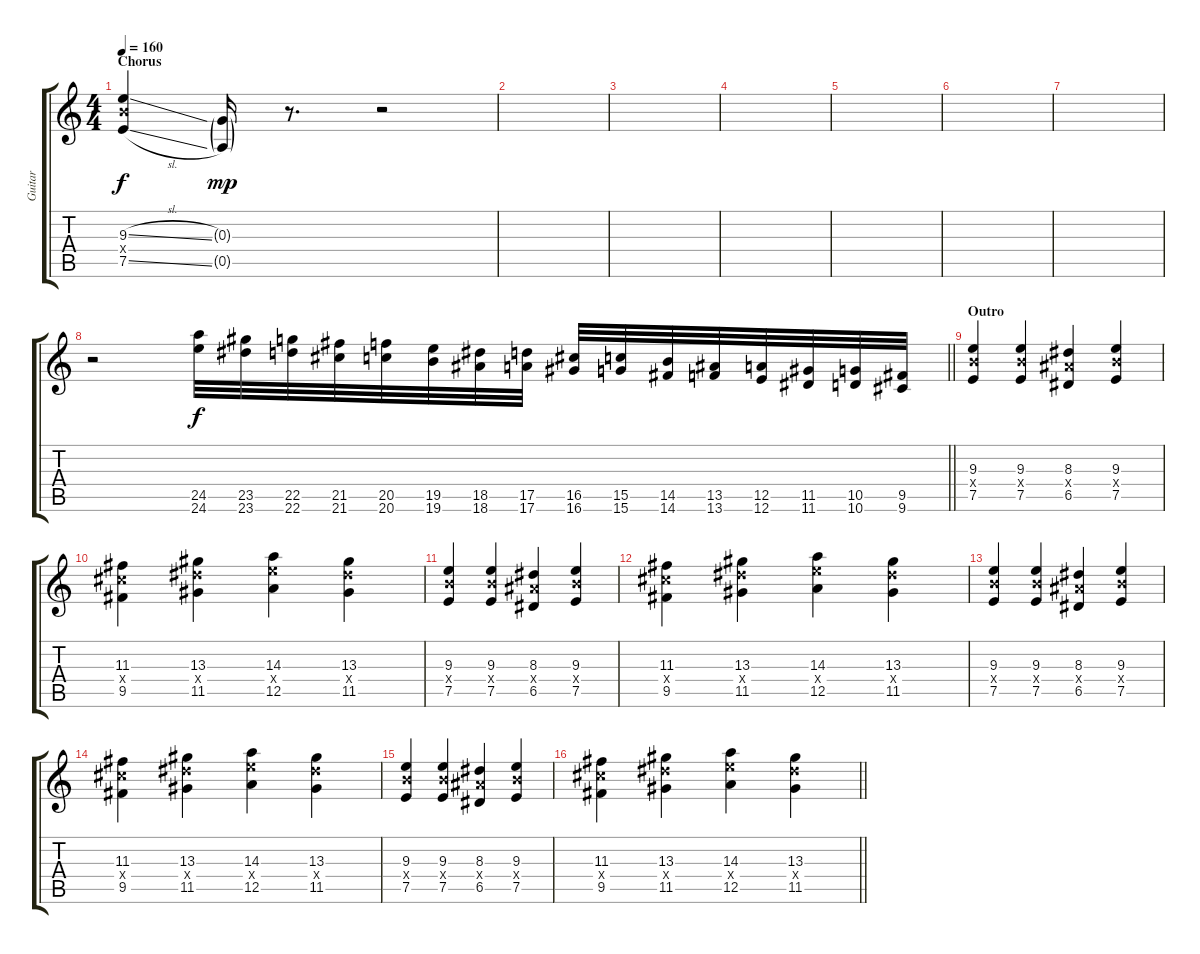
\track ("Guitar" "Guitar") {instrument electricguitarmuted}
\staff {score tabs}
\tuning (E4 B3 G3 D3 A2 E2) {hide}
\ts (4 4)
\section ("" "Chorus")
\tempo 160
\clef g2
\ks c
(9.3{sl} 9.4{x} 7.5{sl}).4{dy f} (0.3{g} 0.5{g}).16{dy mp} r.8{d} r.2 |
|
|
|
|
|
|
\barLineRight lightlight
r.2 (24.5 24.6).32{dy f} (23.5 23.6).32 (22.5 22.6).32 (21.5 21.6).32 (20.5 20.6).32 (19.5 19.6).32 (18.5 18.6).32 (17.5 17.6).32 (16.5 16.6).32 (15.5 15.6).32 (14.5 14.6).32 (13.5 13.6).32 (12.5 12.6).32 (11.5 11.6).32 (10.5 10.6).32 (9.5 9.6).32 |
\section ("" "Outro")
(9.3 9.4{x} 7.5).4{volume 10} (9.3 9.4{x} 7.5).4 (8.3 8.4{x} 6.5).4 (9.3 9.4{x} 7.5).4 |
(11.3 11.4{x} 9.5).4 (13.3 13.4{x} 11.5).4 (14.3 14.4{x} 12.5).4 (13.3 13.4{x} 11.5).4 |
(9.3 9.4{x} 7.5).4 (9.3 9.4{x} 7.5).4 (8.3 8.4{x} 6.5).4 (9.3 9.4{x} 7.5).4 |
(11.3 11.4{x} 9.5).4 (13.3 13.4{x} 11.5).4 (14.3 14.4{x} 12.5).4 (13.3 13.4{x} 11.5).4 |
(9.3 9.4{x} 7.5).4 (9.3 9.4{x} 7.5).4 (8.3 8.4{x} 6.5).4 (9.3 9.4{x} 7.5).4 |
(11.3 11.4{x} 9.5).4 (13.3 13.4{x} 11.5).4 (14.3 14.4{x} 12.5).4 (13.3 13.4{x} 11.5).4 |
(9.3 9.4{x} 7.5).4 (9.3 9.4{x} 7.5).4 (8.3 8.4{x} 6.5).4 (9.3 9.4{x} 7.5).4 |
\barLineRight lightlight
(11.3 11.4{x} 9.5).4 (13.3 13.4{x} 11.5).4 (14.3 14.4{x} 12.5).4 (13.3 13.4{x} 11.5).4
